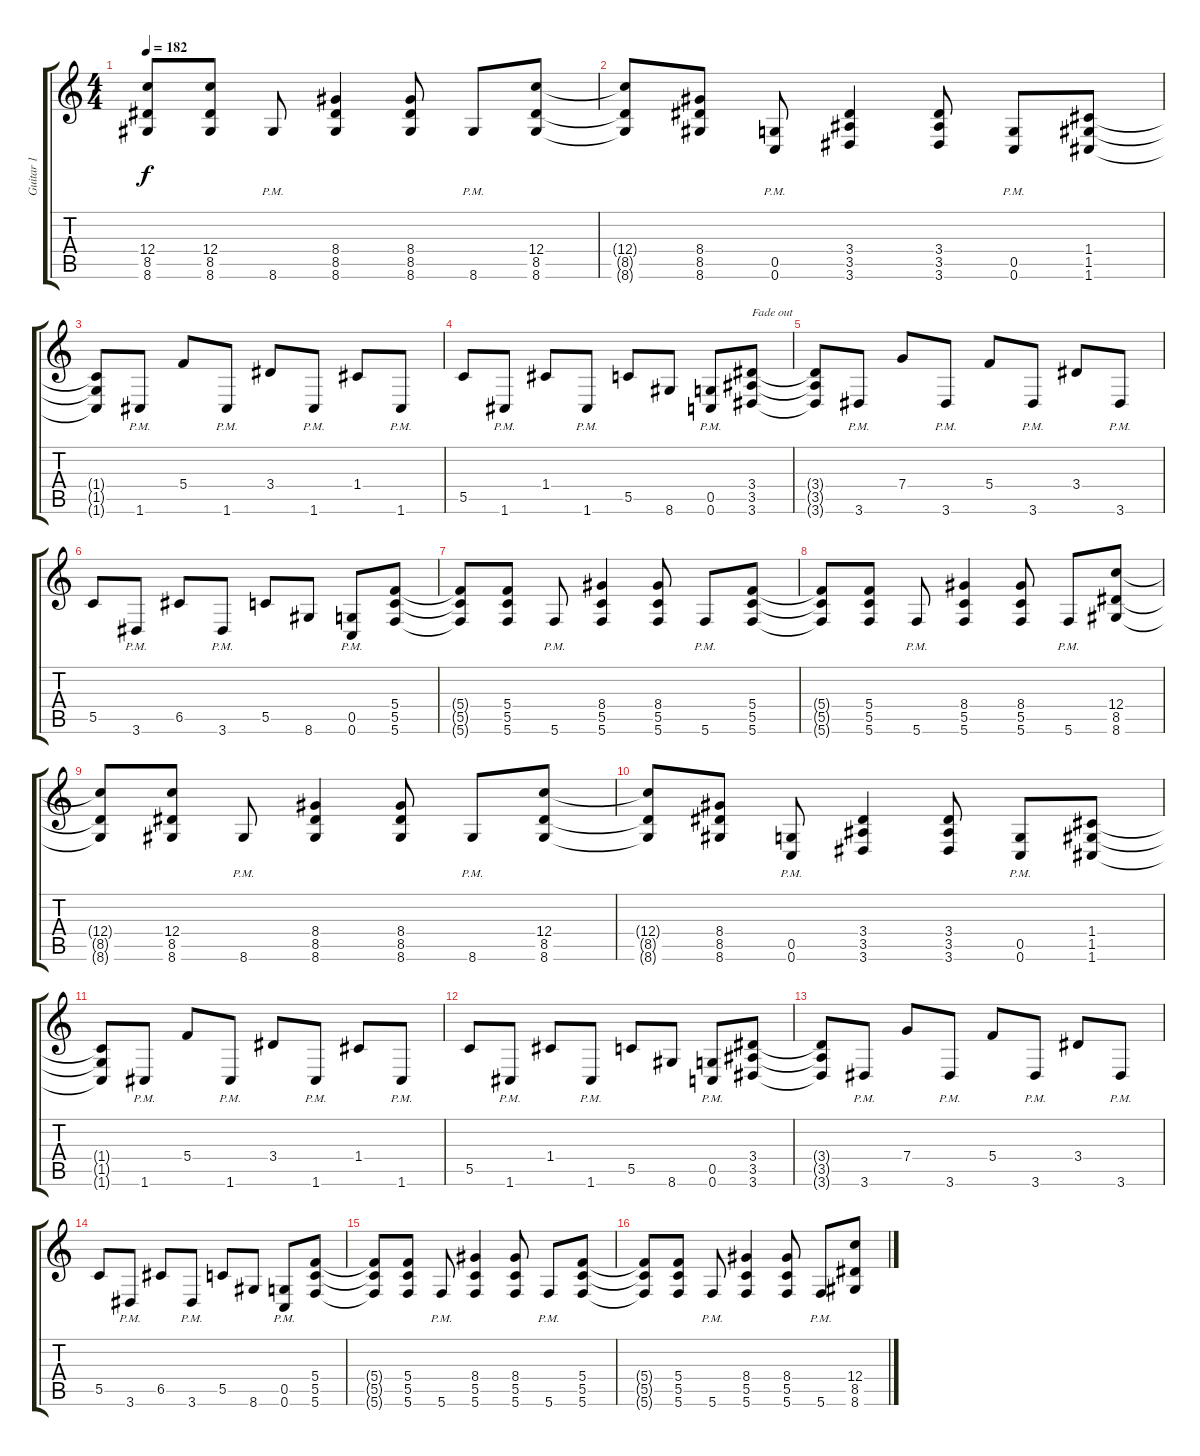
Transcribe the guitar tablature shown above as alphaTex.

\track ("Guitar 1" "Guitar 1") {instrument distortionguitar}
\staff {score tabs}
\tuning (D4 A3 F3 C3 G2 C2) {hide}
\ts (4 4)
\tempo 182
\clef g2
\ks c
(12.4{t} 8.5{t} 8.6{t}).8{dy f} (12.4 8.5 8.6).8 8.6{pm}.8 (8.4 8.5 8.6).4 (8.4 8.5 8.6).8 8.6{pm}.8 (12.4 8.5 8.6).8 |
(12.4{t} 8.5{t} 8.6{t}).8 (8.4 8.5 8.6).8 (0.5{pm} 0.6{pm}).8 (3.4 3.5 3.6).4 (3.4 3.5 3.6).8 (0.5{pm} 0.6{pm}).8 (1.4 1.5 1.6).8 |
(1.4{t} 1.5{t} 1.6{t}).8 1.6{pm}.8 5.4.8 1.6{pm}.8 3.4.8 1.6{pm}.8 1.4.8 1.6{pm}.8 |
5.5.8 1.6{pm}.8 1.4.8 1.6{pm}.8 5.5.8 8.6.8 (0.5{pm} 0.6{pm}).8 (3.4 3.5 3.6).8{txt "Fade out"} |
(3.4{t} 3.5{t} 3.6{t}).8 3.6{pm}.8 7.4.8 3.6{pm}.8 5.4.8 3.6{pm}.8 3.4.8 3.6{pm}.8 |
5.5.8 3.6{pm}.8 6.5.8 3.6{pm}.8 5.5.8 8.6.8 (0.5{pm} 0.6{pm}).8 (5.4 5.5 5.6).8 |
(5.4{t} 5.5{t} 5.6{t}).8 (5.4 5.5 5.6).8 5.6{pm}.8 (8.4 5.5 5.6).4 (8.4 5.5 5.6).8 5.6{pm}.8 (5.4 5.5 5.6).8 |
(5.4{t} 5.5{t} 5.6{t}).8 (5.4 5.5 5.6).8 5.6{pm}.8 (8.4 5.5 5.6).4 (8.4 5.5 5.6).8 5.6{pm}.8 (12.4 8.5 8.6).8 |
(12.4{t} 8.5{t} 8.6{t}).8 (12.4 8.5 8.6).8 8.6{pm}.8 (8.4 8.5 8.6).4 (8.4 8.5 8.6).8 8.6{pm}.8 (12.4 8.5 8.6).8 |
(12.4{t} 8.5{t} 8.6{t}).8 (8.4 8.5 8.6).8 (0.5{pm} 0.6{pm}).8 (3.4 3.5 3.6).4 (3.4 3.5 3.6).8 (0.5{pm} 0.6{pm}).8 (1.4 1.5 1.6).8 |
(1.4{t} 1.5{t} 1.6{t}).8 1.6{pm}.8 5.4.8 1.6{pm}.8 3.4.8 1.6{pm}.8 1.4.8 1.6{pm}.8 |
5.5.8 1.6{pm}.8 1.4.8 1.6{pm}.8 5.5.8 8.6.8 (0.5{pm} 0.6{pm}).8 (3.4 3.5 3.6).8 |
(3.4{t} 3.5{t} 3.6{t}).8 3.6{pm}.8 7.4.8 3.6{pm}.8 5.4.8 3.6{pm}.8 3.4.8 3.6{pm}.8 |
5.5.8 3.6{pm}.8 6.5.8 3.6{pm}.8 5.5.8 8.6.8 (0.5{pm} 0.6{pm}).8 (5.4 5.5 5.6).8 |
(5.4{t} 5.5{t} 5.6{t}).8 (5.4 5.5 5.6).8 5.6{pm}.8 (8.4 5.5 5.6).4 (8.4 5.5 5.6).8 5.6{pm}.8 (5.4 5.5 5.6).8 |
(5.4{t} 5.5{t} 5.6{t}).8 (5.4 5.5 5.6).8 5.6{pm}.8 (8.4 5.5 5.6).4 (8.4 5.5 5.6).8 5.6{pm}.8 (12.4 8.5 8.6).8
